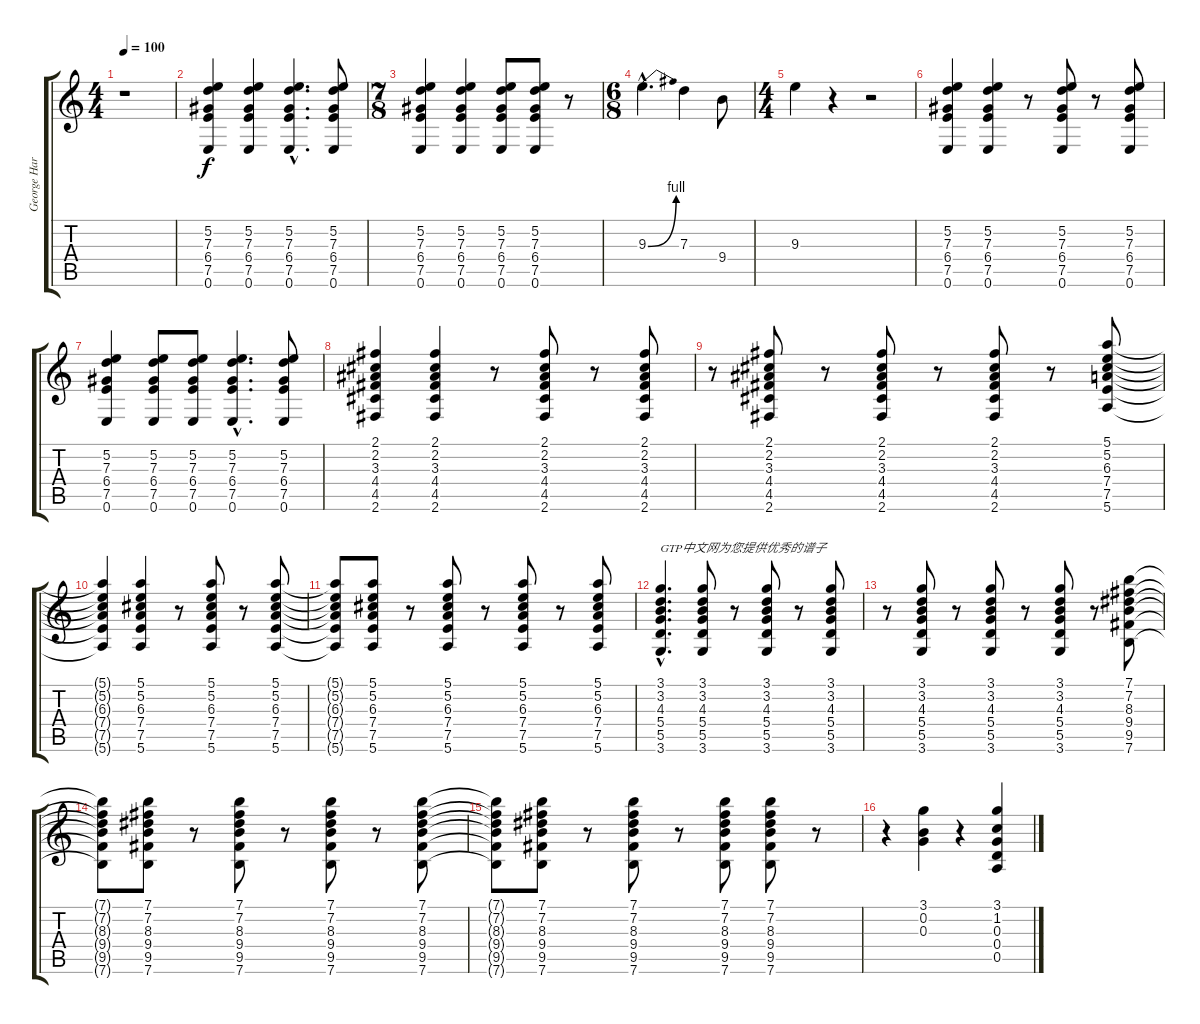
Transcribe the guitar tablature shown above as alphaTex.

\track ("George Harrison" "George Har") {instrument overdrivenguitar}
\staff {score tabs}
\tuning (E4 B3 G3 D3 A2 E2) {hide}
\ts (4 4)
\tempo 100
\clef g2
\ks c
r.1{dy f instrument overdrivenguitar} |
(5.2 7.3 6.4 7.5 0.6).4 (5.2 7.3 6.4 7.5 0.6).4 (5.2{hac} 7.3{hac} 6.4{hac} 7.5{hac} 0.6{hac}).4{d} (5.2 7.3 6.4 7.5 0.6).8 |
\ts (7 8)
(5.2 7.3 6.4 7.5 0.6).4 (5.2 7.3 6.4 7.5 0.6).4 (5.2 7.3 6.4 7.5 0.6).8 (5.2 7.3 6.4 7.5 0.6).8 r.8 |
\ts (6 8)
9.3{be (bend 0 0 60 4) hac}.4{d} 7.3.4 9.4.8 |
\ts (4 4)
9.3.4 r.4 r.2 |
(5.2 7.3 6.4 7.5 0.6).4 (5.2 7.3 6.4 7.5 0.6).4 r.8 (5.2 7.3 6.4 7.5 0.6).8 r.8 (5.2 7.3 6.4 7.5 0.6).8 |
(5.2 7.3 6.4 7.5 0.6).4 (5.2 7.3 6.4 7.5 0.6).8 (5.2 7.3 6.4 7.5 0.6).8 (5.2{hac} 7.3{hac} 6.4{hac} 7.5{hac} 0.6{hac}).4{d} (5.2 7.3 6.4 7.5 0.6).8 |
(2.1 2.2 3.3 4.4 4.5 2.6).4 (2.1 2.2 3.3 4.4 4.5 2.6).4 r.8 (2.1 2.2 3.3 4.4 4.5 2.6).8 r.8 (2.1 2.2 3.3 4.4 4.5 2.6).8 |
r.8 (2.1 2.2 3.3 4.4 4.5 2.6).8 r.8 (2.1 2.2 3.3 4.4 4.5 2.6).8 r.8 (2.1 2.2 3.3 4.4 4.5 2.6).8 r.8 (5.1 5.2 6.3 7.4 7.5 5.6).8 |
(5.1{t} 5.2{t} 6.3{t} 7.4{t} 7.5{t} 5.6{t}).4 (5.1 5.2 6.3 7.4 7.5 5.6).4 r.8 (5.1 5.2 6.3 7.4 7.5 5.6).8 r.8 (5.1 5.2 6.3 7.4 7.5 5.6).8 |
(5.1{t} 5.2{t} 6.3{t} 7.4{t} 7.5{t} 5.6{t}).8 (5.1 5.2 6.3 7.4 7.5 5.6).8 r.8 (5.1 5.2 6.3 7.4 7.5 5.6).8 r.8 (5.1 5.2 6.3 7.4 7.5 5.6).8 r.8 (5.1 5.2 6.3 7.4 7.5 5.6).8 |
(3.1{hac} 3.2{hac} 4.3{hac} 5.4{hac} 5.5{hac} 3.6{hac}).4{d txt "GTP中文网为您提供优秀的谱子"} (3.1 3.2 4.3 5.4 5.5 3.6).8 r.8 (3.1 3.2 4.3 5.4 5.5 3.6).8 r.8 (3.1 3.2 4.3 5.4 5.5 3.6).8 |
r.8 (3.1 3.2 4.3 5.4 5.5 3.6).8 r.8 (3.1 3.2 4.3 5.4 5.5 3.6).8 r.8 (3.1 3.2 4.3 5.4 5.5 3.6).8 r.8 (7.1 7.2 8.3 9.4 9.5 7.6).8 |
(7.1{t} 7.2{t} 8.3{t} 9.4{t} 9.5{t} 7.6{t}).8 (7.1 7.2 8.3 9.4 9.5 7.6).8 r.8 (7.1 7.2 8.3 9.4 9.5 7.6).8 r.8 (7.1 7.2 8.3 9.4 9.5 7.6).8 r.8 (7.1 7.2 8.3 9.4 9.5 7.6).8 |
(7.1{t} 7.2{t} 8.3{t} 9.4{t} 9.5{t} 7.6{t}).8 (7.1 7.2 8.3 9.4 9.5 7.6).8 r.8 (7.1 7.2 8.3 9.4 9.5 7.6).8 r.8 (7.1 7.2 8.3 9.4 9.5 7.6).8 (7.1 7.2 8.3 9.4 9.5 7.6).8 r.8 |
r.4 (3.1 0.2 0.3).4 r.4 (3.1 1.2 0.3 0.4 0.5).4
